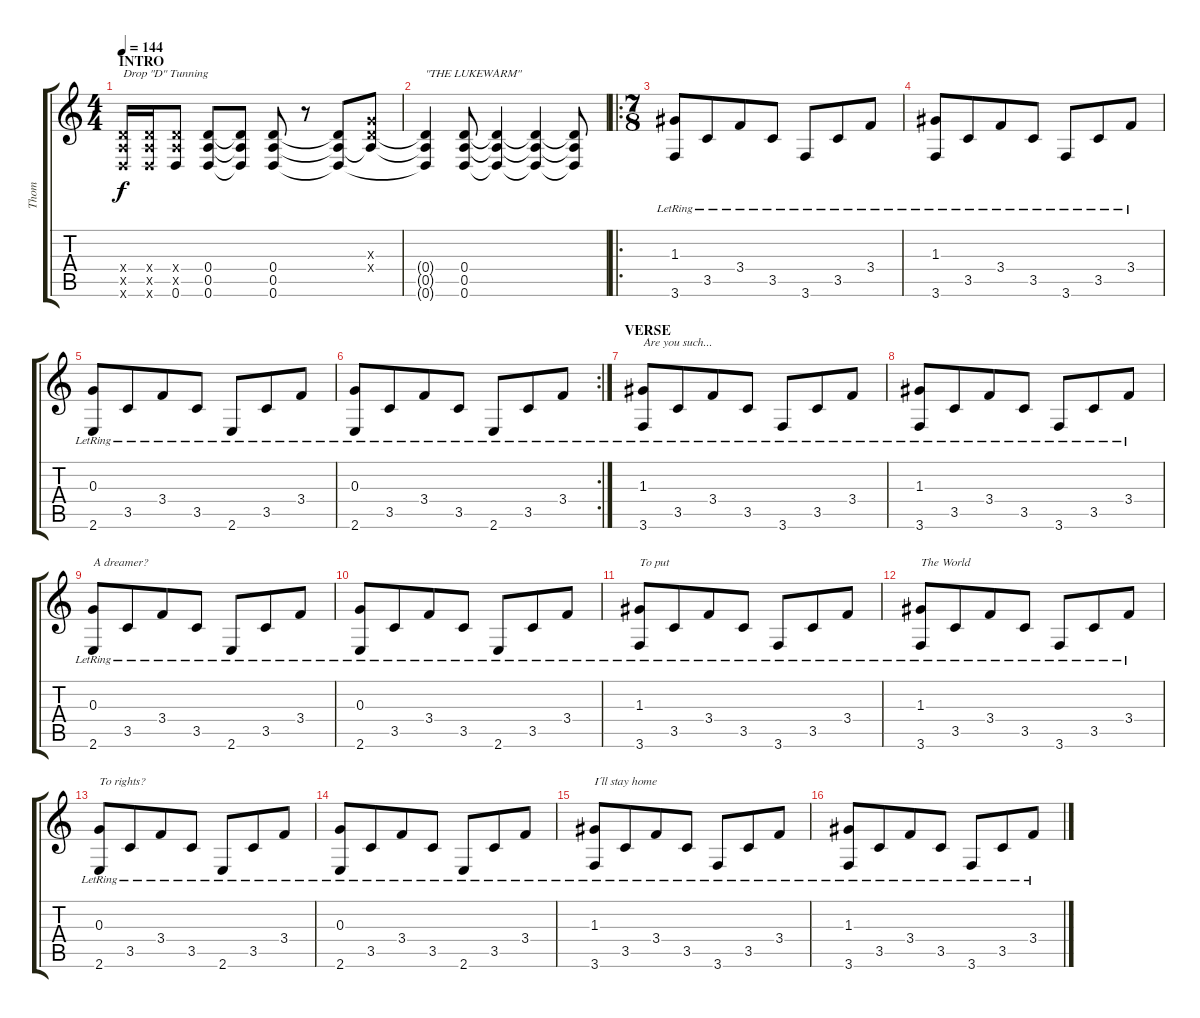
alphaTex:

\track ("Thom" "Thom") {instrument electricguitarjazz}
\staff {score tabs}
\tuning (E4 B3 G3 D3 A2 D2) {hide}
\ts (4 4)
\section ("" "INTRO")
\tempo 144
\clef g2
\ks c
(0.4{x} 0.5{x} 0.6{x}).16{txt "Drop \"D\" Tunning" dy f instrument electricguitarjazz} (0.4{x} 0.5{x} 0.6{x}).16{volume 16 instrument overdrivenguitar} (0.4{x} 0.5{x} 0.6).8 (0.4 0.5 0.6).8{instrument electricguitarjazz} (0.4{t} 0.5{t} 0.6{t}).8 (0.4 0.5 0.6).8{instrument overdrivenguitar} r.8 (0.4{t} 0.5{t} 0.6{t}).8 (0.3{x} 0.4{x} 0.5{t}).8{volume 15 instrument electricguitarjazz} |
(0.4{t} 0.5{t} 0.6{t}).4{txt "\"THE LUKEWARM\"" instrument overdrivenguitar} (0.4 0.5 0.6).8{instrument electricguitarjazz} (0.4{t} 0.5{t} 0.6{t}).4 (0.4{t} 0.5{t} 0.6{t}).4{volume 15 instrument electricguitarjazz} (0.4{t} 0.5{t} 0.6{t}).8 |
\ro
\ts (7 8)
(1.3{lr} 3.6{lr}).8 3.5{lr}.8 3.4{lr}.8 3.5{lr}.8 3.6{lr}.8 3.5{lr}.8 3.4{lr}.8 |
(1.3{lr} 3.6{lr}).8 3.5{lr}.8 3.4{lr}.8 3.5{lr}.8 3.6{lr}.8 3.5{lr}.8 3.4{lr}.8 |
(0.3{lr} 2.6{lr}).8 3.5{lr}.8 3.4{lr}.8 3.5{lr}.8 2.6{lr}.8 3.5{lr}.8 3.4{lr}.8 |
\rc 2
(0.3{lr} 2.6{lr}).8 3.5{lr}.8 3.4{lr}.8 3.5{lr}.8 2.6{lr}.8 3.5{lr}.8 3.4{lr}.8 |
\section ("" "VERSE")
(1.3{lr} 3.6{lr}).8{txt "Are you such..."} 3.5{lr}.8 3.4{lr}.8 3.5{lr}.8 3.6{lr}.8 3.5{lr}.8 3.4{lr}.8 |
(1.3{lr} 3.6{lr}).8 3.5{lr}.8 3.4{lr}.8 3.5{lr}.8 3.6{lr}.8 3.5{lr}.8 3.4{lr}.8 |
(0.3{lr} 2.6{lr}).8{txt "A dreamer?"} 3.5{lr}.8 3.4{lr}.8 3.5{lr}.8 2.6{lr}.8 3.5{lr}.8 3.4{lr}.8 |
(0.3{lr} 2.6{lr}).8 3.5{lr}.8 3.4{lr}.8 3.5{lr}.8 2.6{lr}.8 3.5{lr}.8 3.4{lr}.8 |
(1.3{lr} 3.6{lr}).8{txt "To put"} 3.5{lr}.8 3.4{lr}.8 3.5{lr}.8 3.6{lr}.8 3.5{lr}.8 3.4{lr}.8 |
(1.3{lr} 3.6{lr}).8{txt "The World"} 3.5{lr}.8 3.4{lr}.8 3.5{lr}.8 3.6{lr}.8 3.5{lr}.8 3.4{lr}.8 |
(0.3{lr} 2.6{lr}).8{txt "To rights?"} 3.5{lr}.8 3.4{lr}.8 3.5{lr}.8 2.6{lr}.8 3.5{lr}.8 3.4{lr}.8 |
(0.3{lr} 2.6{lr}).8 3.5{lr}.8 3.4{lr}.8 3.5{lr}.8 2.6{lr}.8 3.5{lr}.8 3.4{lr}.8 |
(1.3{lr} 3.6{lr}).8{txt "I´ll stay home"} 3.5{lr}.8 3.4{lr}.8 3.5{lr}.8 3.6{lr}.8 3.5{lr}.8 3.4{lr}.8 |
(1.3{lr} 3.6{lr}).8 3.5{lr}.8 3.4{lr}.8 3.5{lr}.8 3.6{lr}.8 3.5{lr}.8 3.4{lr}.8
